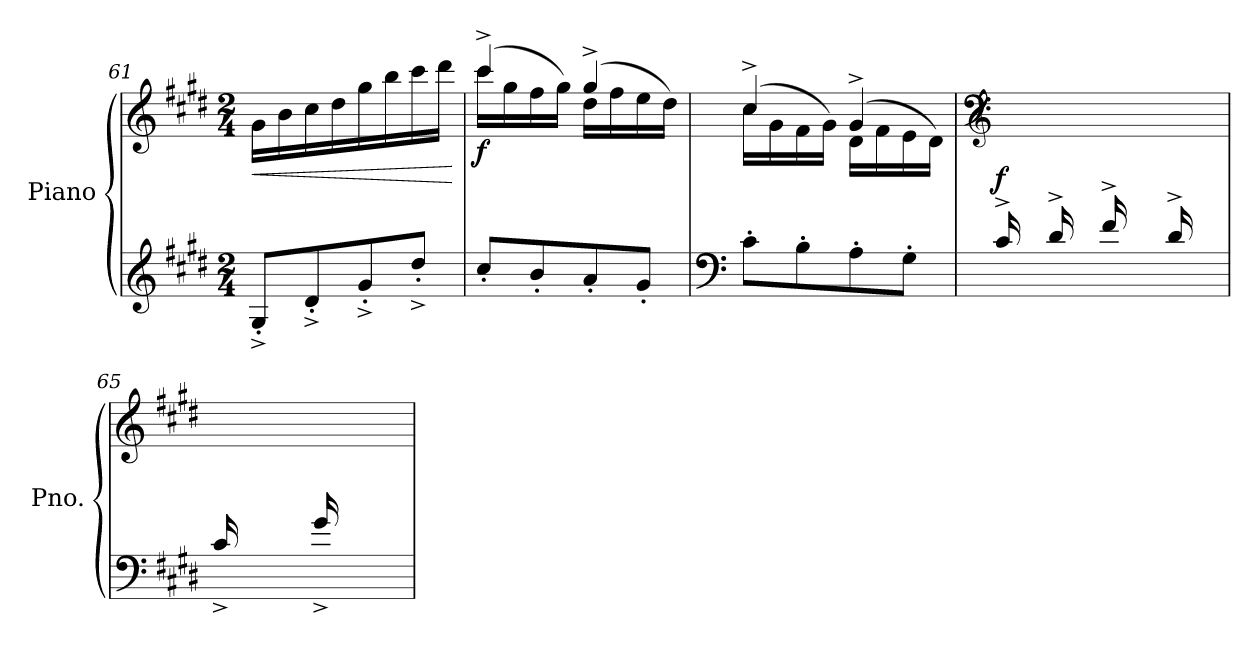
**kern	**kern	**dynam
*part1	*part1	*part1
*staff2	*staff1	*staff1/2
*I"Piano	*	*
*I'Pno.	*	*
!!LO:LB:g=z
*clefG2	*clefG2	*
*k[f#c#g#d#]	*k[f#c#g#d#]	*
*M2/4	*M2/4	*
=61	=61	=61
!	!	!LO:HP:b
8G#'^/L	16g#\LL	<
.	16b\	.
8d#'^/	16cc#\	.
.	16dd#\	.
8g#'^/	16gg#\	.
.	16bb\	.
8dd#'^/J	16ccc#\	.
.	16ddd#\JJ	.
.	.	[
=62	=62	=62
*	*^	*
!	!	!	!LO:DY:b
8cc#'/L	(>4ccc#^/	16ccc#\LL	f
.	.	16gg#\	.
8b'/	.	16ff#\	.
.	.	16gg#\JJ)	.
8a'/	(>4gg#^/	16dd#\LL	.
.	.	16ff#\	.
8g#'/J	.	16ee\	.
.	.	16dd#\JJ)	.
=63	=63	=63	=63
*clefF4	*	*	*
8c#'\L	(>4cc#^/	16cc#\LL	.
.	.	16g#\	.
8B'\	.	16f#\	.
.	.	16g#\JJ)	.
8A'\	(>4g#^/	16d#\LL	.
.	.	16f#\	.
8G#'\J	.	16e\	.
.	.	16d#\JJ)	.
=64	=64	=64	=64
*^	*	*	*
!	!	!	!	!LO:DY:b
*	*	*v	*v	*
(>16c#^/LL	2ryy	16ryy	f
16ryy	.	16g#\	.
16d#^/	.	16ryy	.
16ryy	.	16g#\JJ	.
16f#^/LL	.	16ryy	.
*	*	*clefF4	*
16ryy	.	16G#\	.
16d#^/	.	16ryy	.
*	*	*clefG2	*
16ryy	.	16g#\JJ)	.
!!LO:LB:g=z
=65	=65	=65	=65
(>16c#^/LL	4ryy	16ryy	.
8.ryy	.	16cc#\	.
.	.	16b\	.
.	.	16a\JJ	.
16g#^/LL	4ryy	16ryy	.
8.ryy	.	16f#\	.
.	.	16e\	.
.	.	16d#\JJ)	.
*v	*v	*	*
=	=	=
*-	*-	*-
